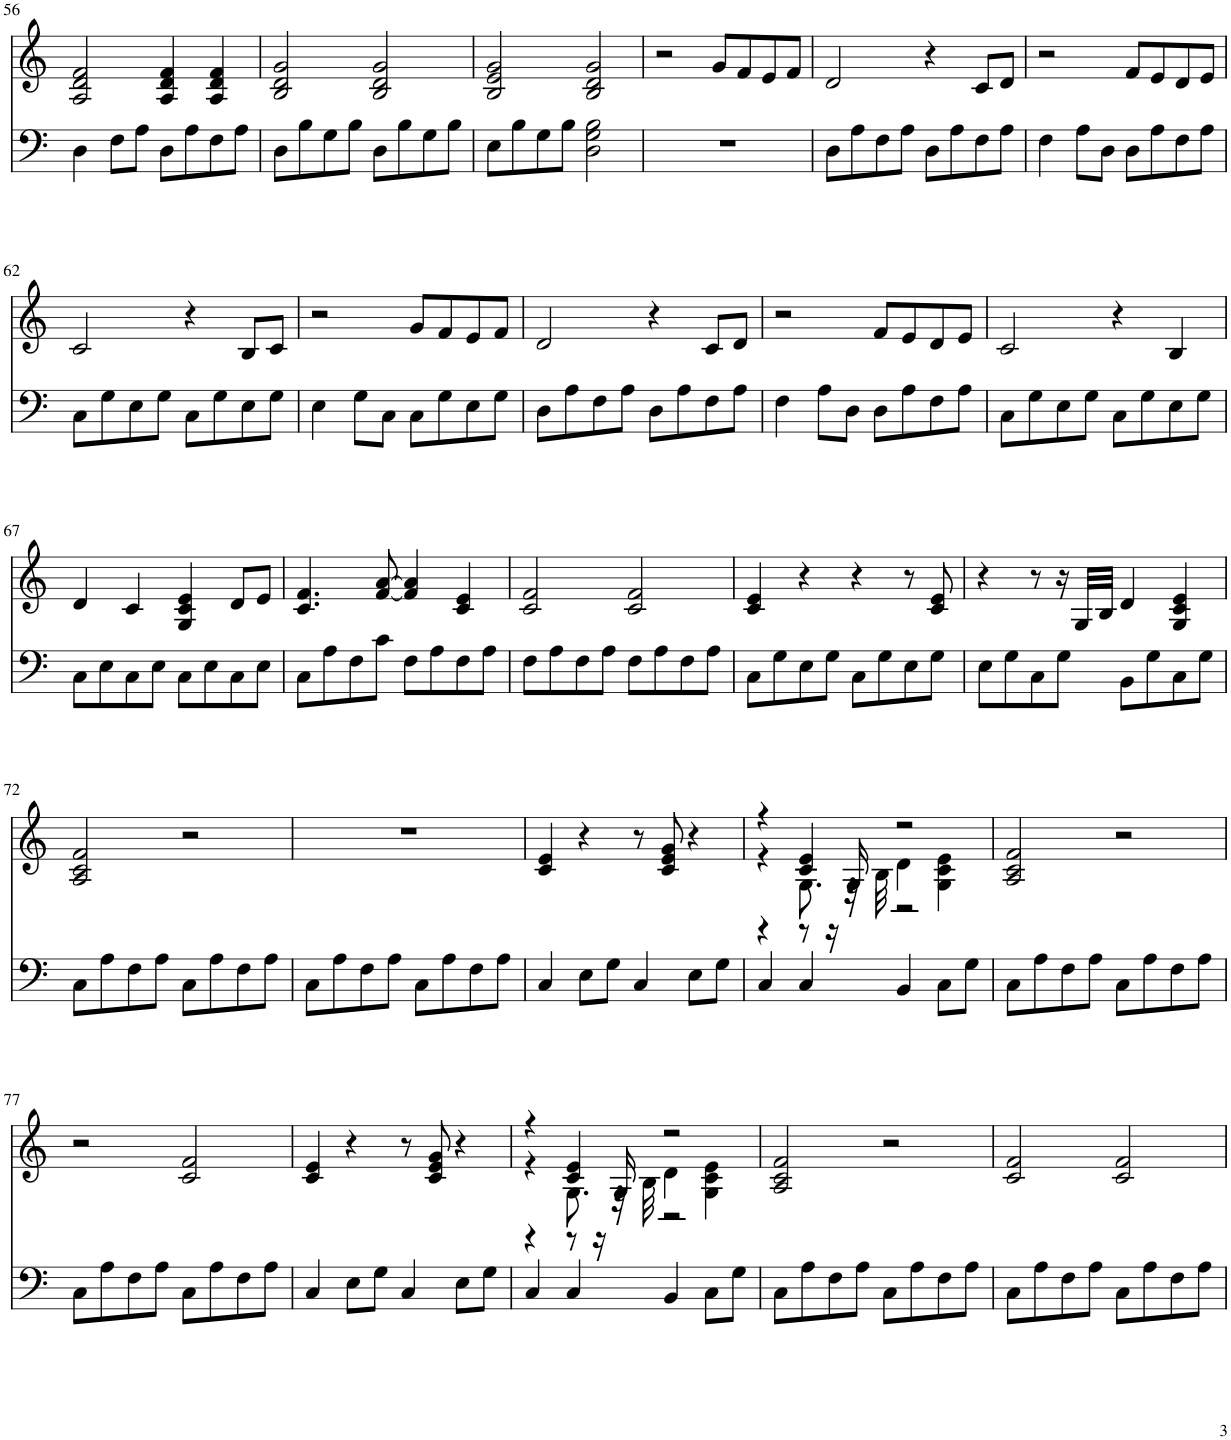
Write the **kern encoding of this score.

**kern	**kern
*part2	*part1
*staff2	*staff1
*I"Piano, Instrument 15	*I"Piano, Grand Piano
*I'Pno	*I'Pno
!!LO:PB:g=z
*clefF4	*clefG2
*k[]	*k[]
*M4/4	*M4/4
=56	=56
4D\	2A/ 2d/ 2f/
8F\L	.
8A\J	.
8D\L	4A/ 4d/ 4f/
8A\	.
8F\	4A/ 4d/ 4f/
8A\J	.
=57	=57
8D\L	2B/ 2d/ 2g/
8B\	.
8G\	.
8B\J	.
8D\L	2B/ 2d/ 2g/
8B\	.
8G\	.
8B\J	.
=58	=58
8E\L	2B/ 2e/ 2g/
8B\	.
8G\	.
8B\J	.
2D\ 2G\ 2B\	2B/ 2d/ 2g/
=59	=59
1r	2r
.	8g/L
.	8f/
.	8e/
.	8f/J
=60	=60
8D\L	2d/
8A\	.
8F\	.
8A\J	.
8D\L	4r
8A\	.
8F\	8c/L
8A\J	8d/J
=61	=61
4F\	2r
8A\L	.
8D\J	.
8D\L	8f/L
8A\	8e/
8F\	8d/
8A\J	8e/J
!!LO:LB:g=z
=62	=62
8C\L	2c/
8G\	.
8E\	.
8G\J	.
8C\L	4r
8G\	.
8E\	8B/L
8G\J	8c/J
=63	=63
4E\	2r
8G\L	.
8C\J	.
8C\L	8g/L
8G\	8f/
8E\	8e/
8G\J	8f/J
=64	=64
8D\L	2d/
8A\	.
8F\	.
8A\J	.
8D\L	4r
8A\	.
8F\	8c/L
8A\J	8d/J
=65	=65
4F\	2r
8A\L	.
8D\J	.
8D\L	8f/L
8A\	8e/
8F\	8d/
8A\J	8e/J
=66	=66
8C\L	2c/
8G\	.
8E\	.
8G\J	.
8C\L	4r
8G\	.
8E\	4B/
8G\J	.
!!LO:LB:g=z
=67	=67
8C\L	4d/
8E\	.
8C\	4c/
8E\J	.
8C\L	4G/ 4c/ 4e/
8E\	.
8C\	8d/L
8E\J	8e/J
=68	=68
8C\L	4.c/ 4.f/
8A\	.
8F\	.
8c\J	[8f/ [8a/
8F\L	4f/] 4a/]
8A\	.
8F\	4c/ 4e/
8A\J	.
=69	=69
8F\L	2c/ 2f/
8A\	.
8F\	.
8A\J	.
8F\L	2c/ 2f/
8A\	.
8F\	.
8A\J	.
=70	=70
8C\L	4c/ 4e/
8G\	.
8E\	4r
8G\J	.
8C\L	4r
8G\	.
8E\	8r
8G\J	8c/ 8e/
=71	=71
8E\L	4r
8G\	.
8C\	8r
8G\J	16r
.	32G/LLL
.	32B/JJJ
8BB\L	4d/
8G\	.
8C\	4G/ 4c/ 4e/
8G\J	.
!!LO:LB:g=z
=72	=72
8C\L	2A/ 2c/ 2f/
8A\	.
8F\	.
8A\J	.
8C\L	2r
8A\	.
8F\	.
8A\J	.
=73	=73
8C\L	1r
8A\	.
8F\	.
8A\J	.
8C\L	.
8A\	.
8F\	.
8A\J	.
=74	=74
4C/	4c/ 4e/
8E\L	4r
8G\J	.
4C/	8r
.	8c/ 8e/ 8g/
8E\L	4r
8G\J	.
=75	=75
*	*^
*	*	*^
4C/	4r	4r	4r
4C/	4c/ 4e/	8.G\	8r
.	.	.	16r
.	.	32r	16G/
.	.	32B\	.
4BB/	2r	4d\	2r
8C\L	.	4G\ 4c\ 4e\	.
8G\J	.	.	.
*	*v	*v	*v
=76	=76
8C\L	2A/ 2c/ 2f/
8A\	.
8F\	.
8A\J	.
8C\L	2r
8A\	.
8F\	.
8A\J	.
!!LO:LB:g=z
=77	=77
8C\L	2r
8A\	.
8F\	.
8A\J	.
8C\L	2c/ 2f/
8A\	.
8F\	.
8A\J	.
=78	=78
4C/	4c/ 4e/
8E\L	4r
8G\J	.
4C/	8r
.	8c/ 8e/ 8g/
8E\L	4r
8G\J	.
=79	=79
*	*^
*	*	*^
4C/	4r	4r	4r
4C/	4c/ 4e/	8.G\	8r
.	.	.	16r
.	.	32r	16G/
.	.	32B\	.
4BB/	2r	4d\	2r
8C\L	.	4G\ 4c\ 4e\	.
8G\J	.	.	.
*	*v	*v	*v
=80	=80
8C\L	2A/ 2c/ 2f/
8A\	.
8F\	.
8A\J	.
8C\L	2r
8A\	.
8F\	.
8A\J	.
=81	=81
8C\L	2c/ 2f/
8A\	.
8F\	.
8A\J	.
8C\L	2c/ 2f/
8A\	.
8F\	.
8A\J	.
=	=
*-	*-
